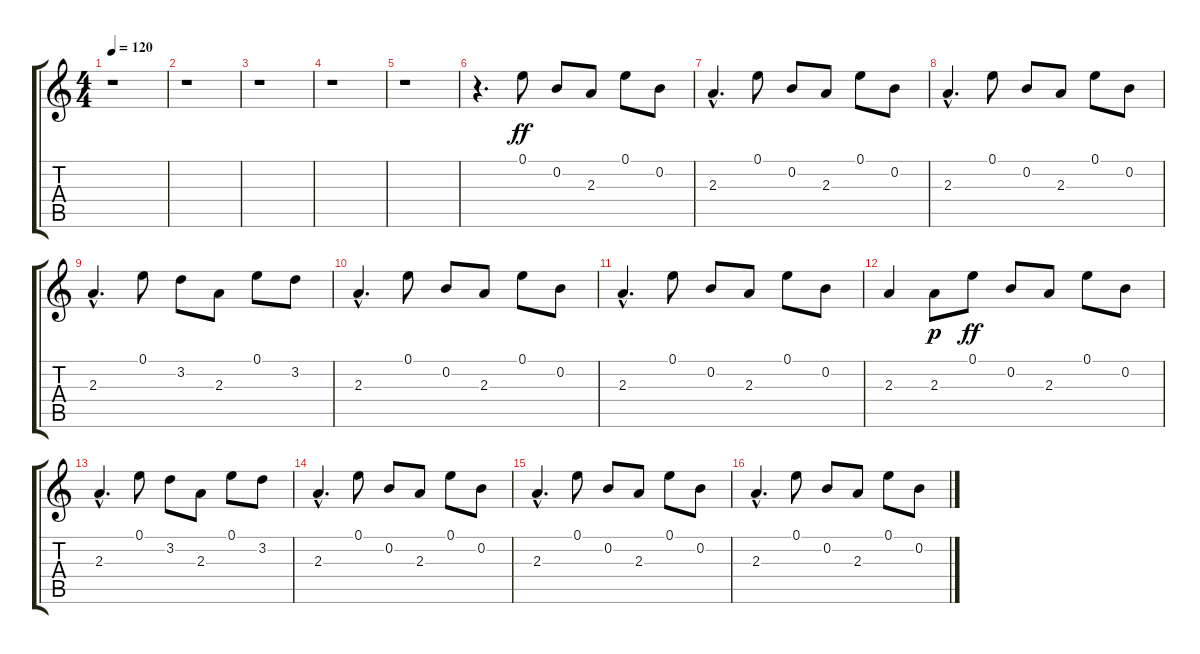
\track "" {instrument electricguitarclean}
\staff {score tabs}
\tuning (E4 B3 G3 D3 A2 E2) {hide}
\ts (4 4)
\tempo 120
\clef g2
\ks c
r.1{dy f} |
r.1 |
r.1 |
r.1 |
r.1 |
r.4{d} 0.1.8{dy ff} 0.2.8 2.3.8 0.1.8 0.2.8 |
2.3{hac}.4{d} 0.1.8 0.2.8 2.3.8 0.1.8 0.2.8 |
2.3{hac}.4{d} 0.1.8 0.2.8 2.3.8 0.1.8 0.2.8 |
2.3{hac}.4{d} 0.1.8 3.2.8 2.3.8 0.1.8 3.2.8 |
2.3{hac}.4{d} 0.1.8 0.2.8 2.3.8 0.1.8 0.2.8 |
2.3{hac}.4{d} 0.1.8 0.2.8 2.3.8 0.1.8 0.2.8 |
2.3.4 2.3.8{dy p} 0.1.8{dy ff} 0.2.8 2.3.8 0.1.8 0.2.8 |
2.3{hac}.4{d} 0.1.8 3.2.8 2.3.8 0.1.8 3.2.8 |
2.3{hac}.4{d} 0.1.8 0.2.8 2.3.8 0.1.8 0.2.8 |
2.3{hac}.4{d} 0.1.8 0.2.8 2.3.8 0.1.8 0.2.8 |
2.3{hac}.4{d} 0.1.8 0.2.8 2.3.8 0.1.8 0.2.8
